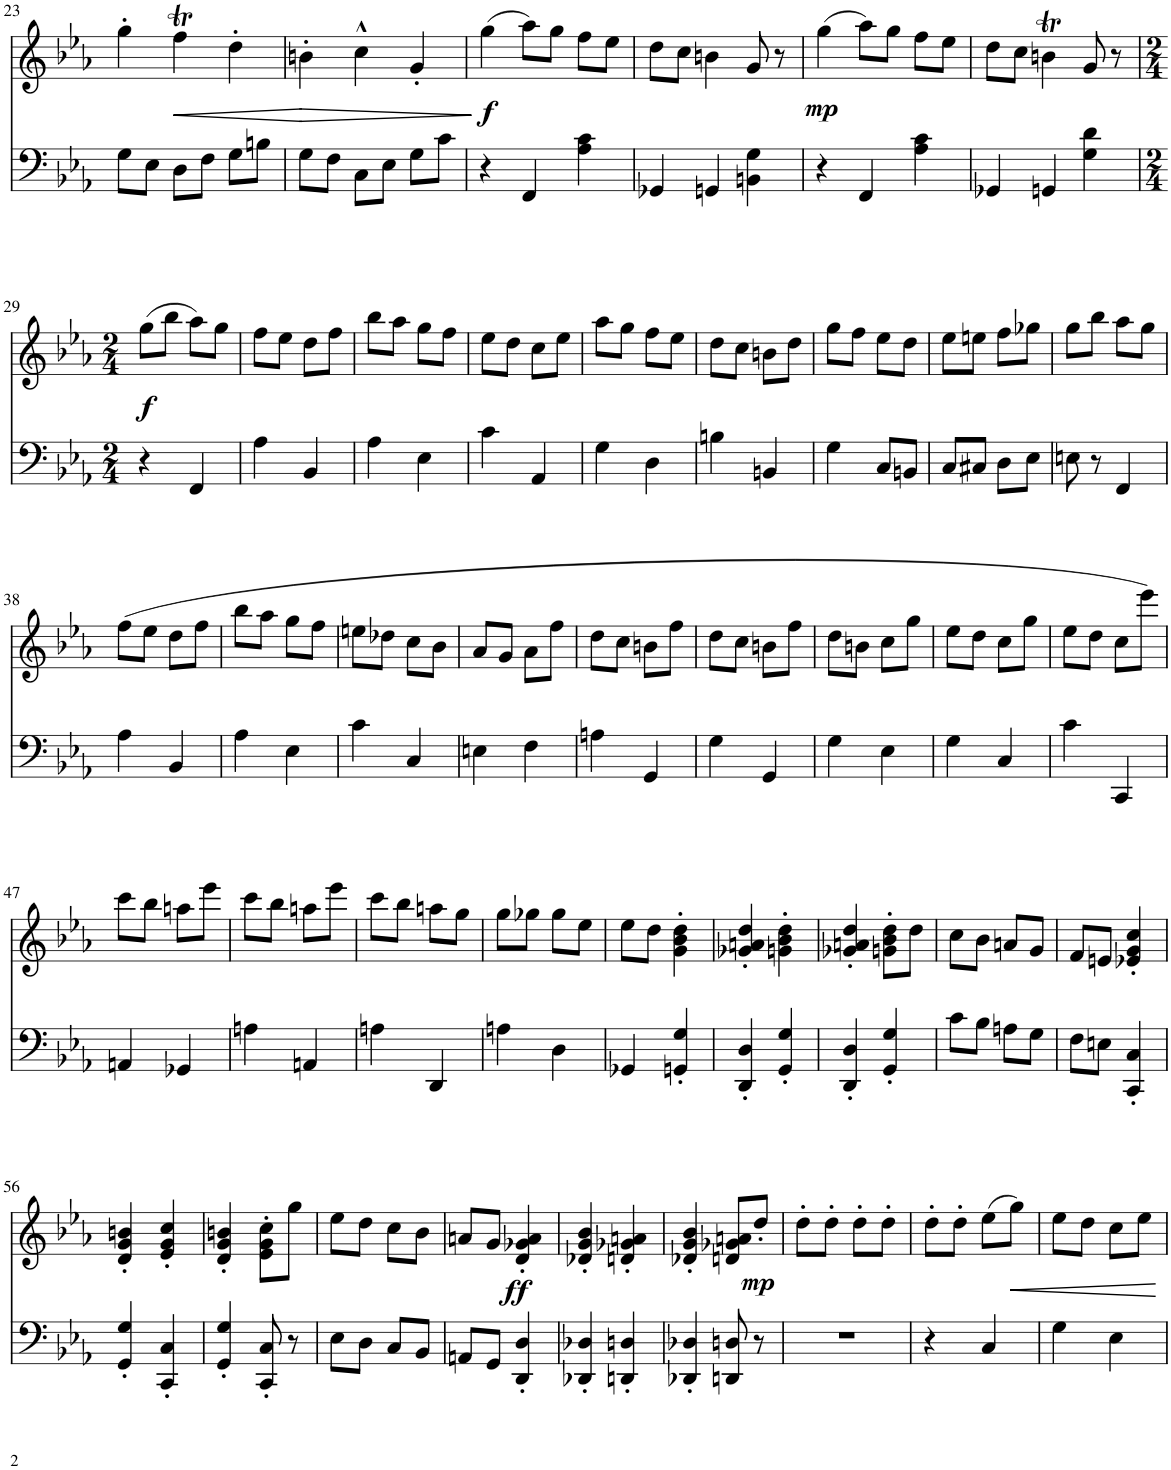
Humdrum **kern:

**kern	**kern	**dynam
*part1	*part1	*part1
*staff2	*staff1	*staff1/2
*I"Piano	*	*
*I'Pno.	*	*
!!LO:PB:g=z
*clefF4	*clefG2	*
*k[b-e-a-]	*k[b-e-a-]	*
*M3/4	*M3/4	*
=23	=23	=23
8G\L	4gg'\	.
8E-\J	.	.
!	!	!LO:HP:b
8D\L	4ffT\	<
8F\J	.	.
8G\L	4dd'\	.
8Bn\J	.	.
.	.	[
=24	=24	=24
!	!	!LO:HP:b
8G\L	4bn'\	>
8F\J	.	.
8C\L	4cc^^\	.
8E-\J	.	.
8G\L	4g'/	.
8c\J	.	.
.	.	]
=25	=25	=25
!	!	!LO:DY:b
4r	(4gg\	f
4FF/	8aa-\L)	.
.	8gg\J	.
4A-\ 4c\	8ff\L	.
.	8ee-\J	.
=26	=26	=26
4GG-X/	8dd\L	.
.	8cc\J	.
4GGn/	4bn\	.
4BBn\ 4G\	8g/	.
.	8r	.
=27	=27	=27
!	!	!LO:DY:b
4r	(4gg\	mp
4FF/	8aa-\L)	.
.	8gg\J	.
4A-\ 4c\	8ff\L	.
.	8ee-\J	.
=28	=28	=28
4GG-X/	8dd\L	.
.	8cc\J	.
4GGn/	4bnt\	.
4G\ 4d\	8g/	.
.	8r	.
!!LO:LB:g=z
=29	=29	=29
*M2/4	*M2/4	*
!	!	!LO:DY:b
4r	(8gg\L	f
.	8bb-\J	.
4FF/	8aa-\L)	.
.	8gg\J	.
=30	=30	=30
4A-\	8ff\L	.
.	8ee-\J	.
4BB-/	8dd\L	.
.	8ff\J	.
=31	=31	=31
4A-\	8bb-\L	.
.	8aa-\J	.
4E-\	8gg\L	.
.	8ff\J	.
=32	=32	=32
4c\	8ee-\L	.
.	8dd\J	.
4AA-/	8cc\L	.
.	8ee-\J	.
=33	=33	=33
4G\	8aa-\L	.
.	8gg\J	.
4D\	8ff\L	.
.	8ee-\J	.
=34	=34	=34
4Bn\	8dd\L	.
.	8cc\J	.
4BBn/	8bn\L	.
.	8dd\J	.
=35	=35	=35
4G\	8gg\L	.
.	8ff\J	.
8C/L	8ee-\L	.
8BBn/J	8dd\J	.
=36	=36	=36
8C/L	8ee-\L	.
8C#X/J	8een\J	.
8D\L	8ff\L	.
8E-\J	8gg-X\J	.
=37	=37	=37
8En\	8gg\L	.
8r	8bb-\J	.
4FF/	8aa-\L	.
.	8gg\J	.
!!LO:LB:g=z
=38	=38	=38
4A-\	(8ff\L	.
.	8ee-\J	.
4BB-/	8dd\L	.
.	8ff\J	.
=39	=39	=39
4A-\	8bb-\L	.
.	8aa-\J	.
4E-\	8gg\L	.
.	8ff\J	.
=40	=40	=40
4c\	8een\L	.
.	8dd-X\J	.
4C/	8cc\L	.
.	8b-\J	.
=41	=41	=41
4En\	8a-/L	.
.	8g/J	.
4F\	8a-\L	.
.	8ff\J	.
=42	=42	=42
4An\	8dd\L	.
.	8cc\J	.
4GG/	8bn\L	.
.	8ff\J	.
=43	=43	=43
4G\	8dd\L	.
.	8cc\J	.
4GG/	8bn\L	.
.	8ff\J	.
=44	=44	=44
4G\	8dd\L	.
.	8bn\J	.
4E-\	8cc\L	.
.	8gg\J	.
=45	=45	=45
4G\	8ee-\L	.
.	8dd\J	.
4C/	8cc\L	.
.	8gg\J	.
=46	=46	=46
4c\	8ee-\L	.
.	8dd\J	.
4CC/	8cc\L	.
.	8eee-\J)	.
!!LO:LB:g=z
=47	=47	=47
4AAn/	8ccc\L	.
.	8bb-\J	.
4GG-X/	8aan\L	.
.	8eee-\J	.
=48	=48	=48
4An\	8ccc\L	.
.	8bb-\J	.
4AAn/	8aan\L	.
.	8eee-\J	.
=49	=49	=49
4An\	8ccc\L	.
.	8bb-\J	.
4DD/	8aan\L	.
.	8gg\J	.
=50	=50	=50
4An\	8gg\L	.
.	8gg-X\J	.
4D\	8gg-\L	.
.	8ee-\J	.
=51	=51	=51
4GG-X/	8ee-\L	.
.	8dd\J	.
4GGn/' 4G/'	4g\' 4b-\' 4dd\'	.
=52	=52	=52
4DD/' 4D/'	4g-X/' 4an/' 4dd/'	.
4GG/' 4G/'	4gn\' 4b-\' 4dd\'	.
=53	=53	=53
4DD/' 4D/'	4g-X/' 4an/' 4dd/'	.
4GG/' 4G/'	8gn\' 8b-\' 8dd\'L	.
.	8dd\J	.
=54	=54	=54
8c\L	8cc\L	.
8B-\J	8b-\J	.
8An\L	8an/L	.
8G\J	8g/J	.
=55	=55	=55
8F\L	8f/L	.
8En\J	8en/J	.
4CC/' 4C/'	4e-X/' 4g/' 4cc/'	.
!!LO:LB:g=z
=56	=56	=56
4GG/' 4G/'	4d/' 4g/' 4bn/'	.
4CC/' 4C/'	4e-/' 4g/' 4cc/'	.
=57	=57	=57
4GG/' 4G/'	4d/' 4g/' 4bn/'	.
8CC/' 8C/'	8e-\' 8g\' 8cc\'L	.
8r	8gg\J	.
=58	=58	=58
8E-\L	8ee-\L	.
8D\J	8dd\J	.
8C/L	8cc\L	.
8BB-/J	8b-\J	.
=59	=59	=59
8AAn/L	8an/L	.
8GG/J	8g/J	.
!	!	!LO:DY:b
4DD/' 4D/'	4d/' 4g-X/' 4a/'	ff
=60	=60	=60
4DD-X/' 4D-X/'	4d-X/' 4g/' 4b-/'	.
4DDn/' 4Dn/'	4dn/' 4g-X/' 4an/'	.
=61	=61	=61
4DD-X/' 4D-X/'	4d-X/' 4g/' 4b-/'	.
8DDn/ 8Dn/	8dn/ 8g-X/ 8an/L	.
!	!	!LO:DY:b
8r	8dd'/J	mp
=62	=62	=62
2r	8dd'\L	.
.	8dd'\J	.
.	8dd'\L	.
.	8dd'\J	.
=63	=63	=63
4r	8dd'\L	.
.	8dd'\J	.
4C/	(8ee-\L	.
!	!	!LO:HP:b
.	8gg\J)	<
=64	=64	=64
4G\	8ee-\L	.
.	8dd\J	.
4E-\	8cc\L	.
.	8ee-\J	.
.	.	[
=	=	=
*-	*-	*-
